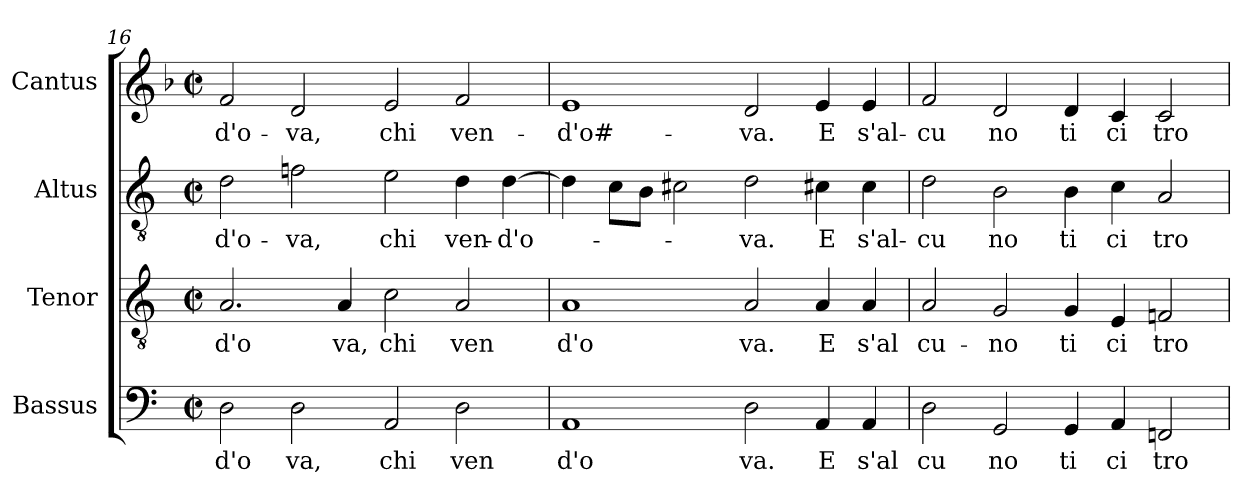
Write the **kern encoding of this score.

**kern	**text	**kern	**text	**kern	**text	**kern	**text
*part4	*part4	*part3	*part3	*part2	*part2	*part1	*part1
*staff4	*staff4	*staff3	*staff3	*staff2	*staff2	*staff1	*staff1
*I"Bassus	*	*I"Tenor	*	*I"Altus	*	*I"Cantus	*
*clefF4	*	*clefGv2	*	*clefGv2	*	*clefG2	*
*ITrd-3c-5	*	*ITrd-3c-5	*	*ITrd-3c-5	*	*	*
*	*	*	*	*	*	*k[b-]	*
*	*	*	*	*	*	*F:	*
*M2/2	*	*M2/2	*	*M2/2	*	*M2/2	*
*met(c|)	*	*met(c|)	*	*met(c|)	*	*met(c|)	*
=16	=16	=16	=16	=16	=16	=16	=16
!	!LO:LY:b:cj	!	!LO:LY:b:cj	!	!LO:LY:b:cj	!	!LO:LY:b:cj
2G\	d'o	2.d/	d'o	2g\	-d'o-	2f/	-d'o-
!	!LO:LY:b:cj	!	!	!	!LO:LY:b:cj	!	!LO:LY:b:cj
2G\	va,	.	.	2b-\	-va,	2d/	-va,
!	!	!	!LO:LY:b:cj	!	!	!	!
.	.	4d/	va,	.	.	.	.
!	!LO:LY:b:cj	!	!LO:LY:b:cj	!	!LO:LY:b:cj	!	!LO:LY:b:cj
2D/	chi	2f\	chi	2a\	chi	2e/	chi
!	!LO:LY:b:cj	!	!LO:LY:b:cj	!	!LO:LY:b:cj	!	!LO:LY:b:cj
2G\	ven	2d/	ven	4g\	ven-	2f/	ven-
!	!	!	!	!	!LO:LY:b	!	!
.	.	.	.	[>4g\	-d'o-	.	.
=17	=17	=17	=17	=17	=17	=17	=17
!	!LO:LY:b:cj	!	!LO:LY:b:cj	!	!	!	!LO:LY:b:cj
1D	d'o	1d	d'o	4g\]	.	1e	-d'o#-
.	.	.	.	8f\L	.	.	.
.	.	.	.	8e\J	.	.	.
.	.	.	.	2f#\	.	.	.
!	!LO:LY:b:cj	!	!LO:LY:b:cj	!	!LO:LY:b:cj	!	!LO:LY:b:cj
2G\	va.	2d/	va.	2g\	-va.	2d/	-va.
!	!LO:LY:b:cj	!	!LO:LY:b:cj	!	!LO:LY:b:cj	!	!LO:LY:b:cj
4D/	E	4d/	E	4f#X\	E	4e/	E
!	!LO:LY:b:cj	!	!LO:LY:b:cj	!	!LO:LY:b:cj	!	!LO:LY:b:cj
4D/	s'al	4d/	s'al	4f#\	s'al-	4e/	s'al-
!!LO:PB:g=z
=18	=18	=18	=18	=18	=18	=18	=18
!	!LO:LY:b:cj	!	!LO:LY:b:cj	!	!LO:LY:b:cj	!	!LO:LY:b:cj
2G\	cu	2d/	cu-	2g\	-cu	2f/	-cu
!	!LO:LY:b:cj	!	!LO:LY:b:cj	!	!LO:LY:b:cj	!	!LO:LY:b:cj
2C/	no	2c/	-no	2e\	no	2d/	no
!	!LO:LY:b:cj	!	!LO:LY:b:cj	!	!LO:LY:b:cj	!	!LO:LY:b:cj
4C/	ti	4c/	ti	4e\	ti	4d/	ti
!	!LO:LY:b:cj	!	!LO:LY:b:cj	!	!LO:LY:b:cj	!	!LO:LY:b:cj
4D/	ci	4A/	ci	4f\	ci	4c/	ci
!	!LO:LY:b:cj	!	!LO:LY:b:cj	!	!LO:LY:b:cj	!	!LO:LY:b:cj
2BB-/	tro	2B-/	tro-	2d/	tro	2c/	tro
=	=	=	=	=	=	=	=
*-	*-	*-	*-	*-	*-	*-	*-
